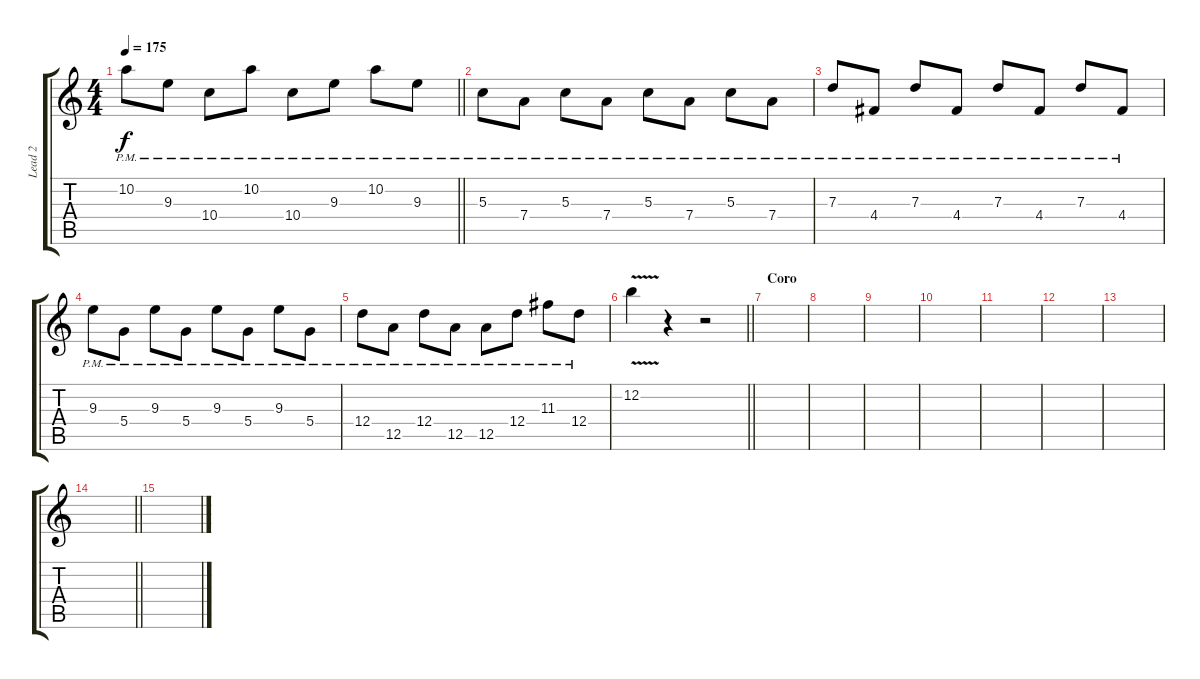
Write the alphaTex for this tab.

\track ("Lead 2" "Lead 2") {instrument distortionguitar}
\staff {score tabs}
\tuning (E4 B3 G3 D3 A2 E2) {hide}
\ts (4 4)
\tempo 175
\clef g2
\barLineRight lightlight
\ks c
10.2{pm}.8{dy f} 9.3{pm}.8 10.4{pm}.8 10.2{pm}.8 10.4{pm}.8 9.3{pm}.8 10.2{pm}.8 9.3{pm}.8 |
\section ("" "")
5.3{pm}.8 7.4{pm}.8 5.3{pm}.8 7.4{pm}.8 5.3{pm}.8 7.4{pm}.8 5.3{pm}.8 7.4{pm}.8 |
7.3{pm}.8 4.4{pm}.8 7.3{pm}.8 4.4{pm}.8 7.3{pm}.8 4.4{pm}.8 7.3{pm}.8 4.4{pm}.8 |
9.3{pm}.8 5.4{pm}.8 9.3{pm}.8 5.4{pm}.8 9.3{pm}.8 5.4{pm}.8 9.3{pm}.8 5.4{pm}.8 |
12.4{pm}.8 12.5{pm}.8 12.4{pm}.8 12.5{pm}.8 12.5{pm}.8 12.4{pm}.8 11.3{pm}.8 12.4{pm}.8 |
\barLineRight lightlight
12.2{v}.4 r.4 r.2 |
\section ("" "Coro")
|
|
|
|
|
|
|
\barLineRight lightlight
|
\section ("" "")
